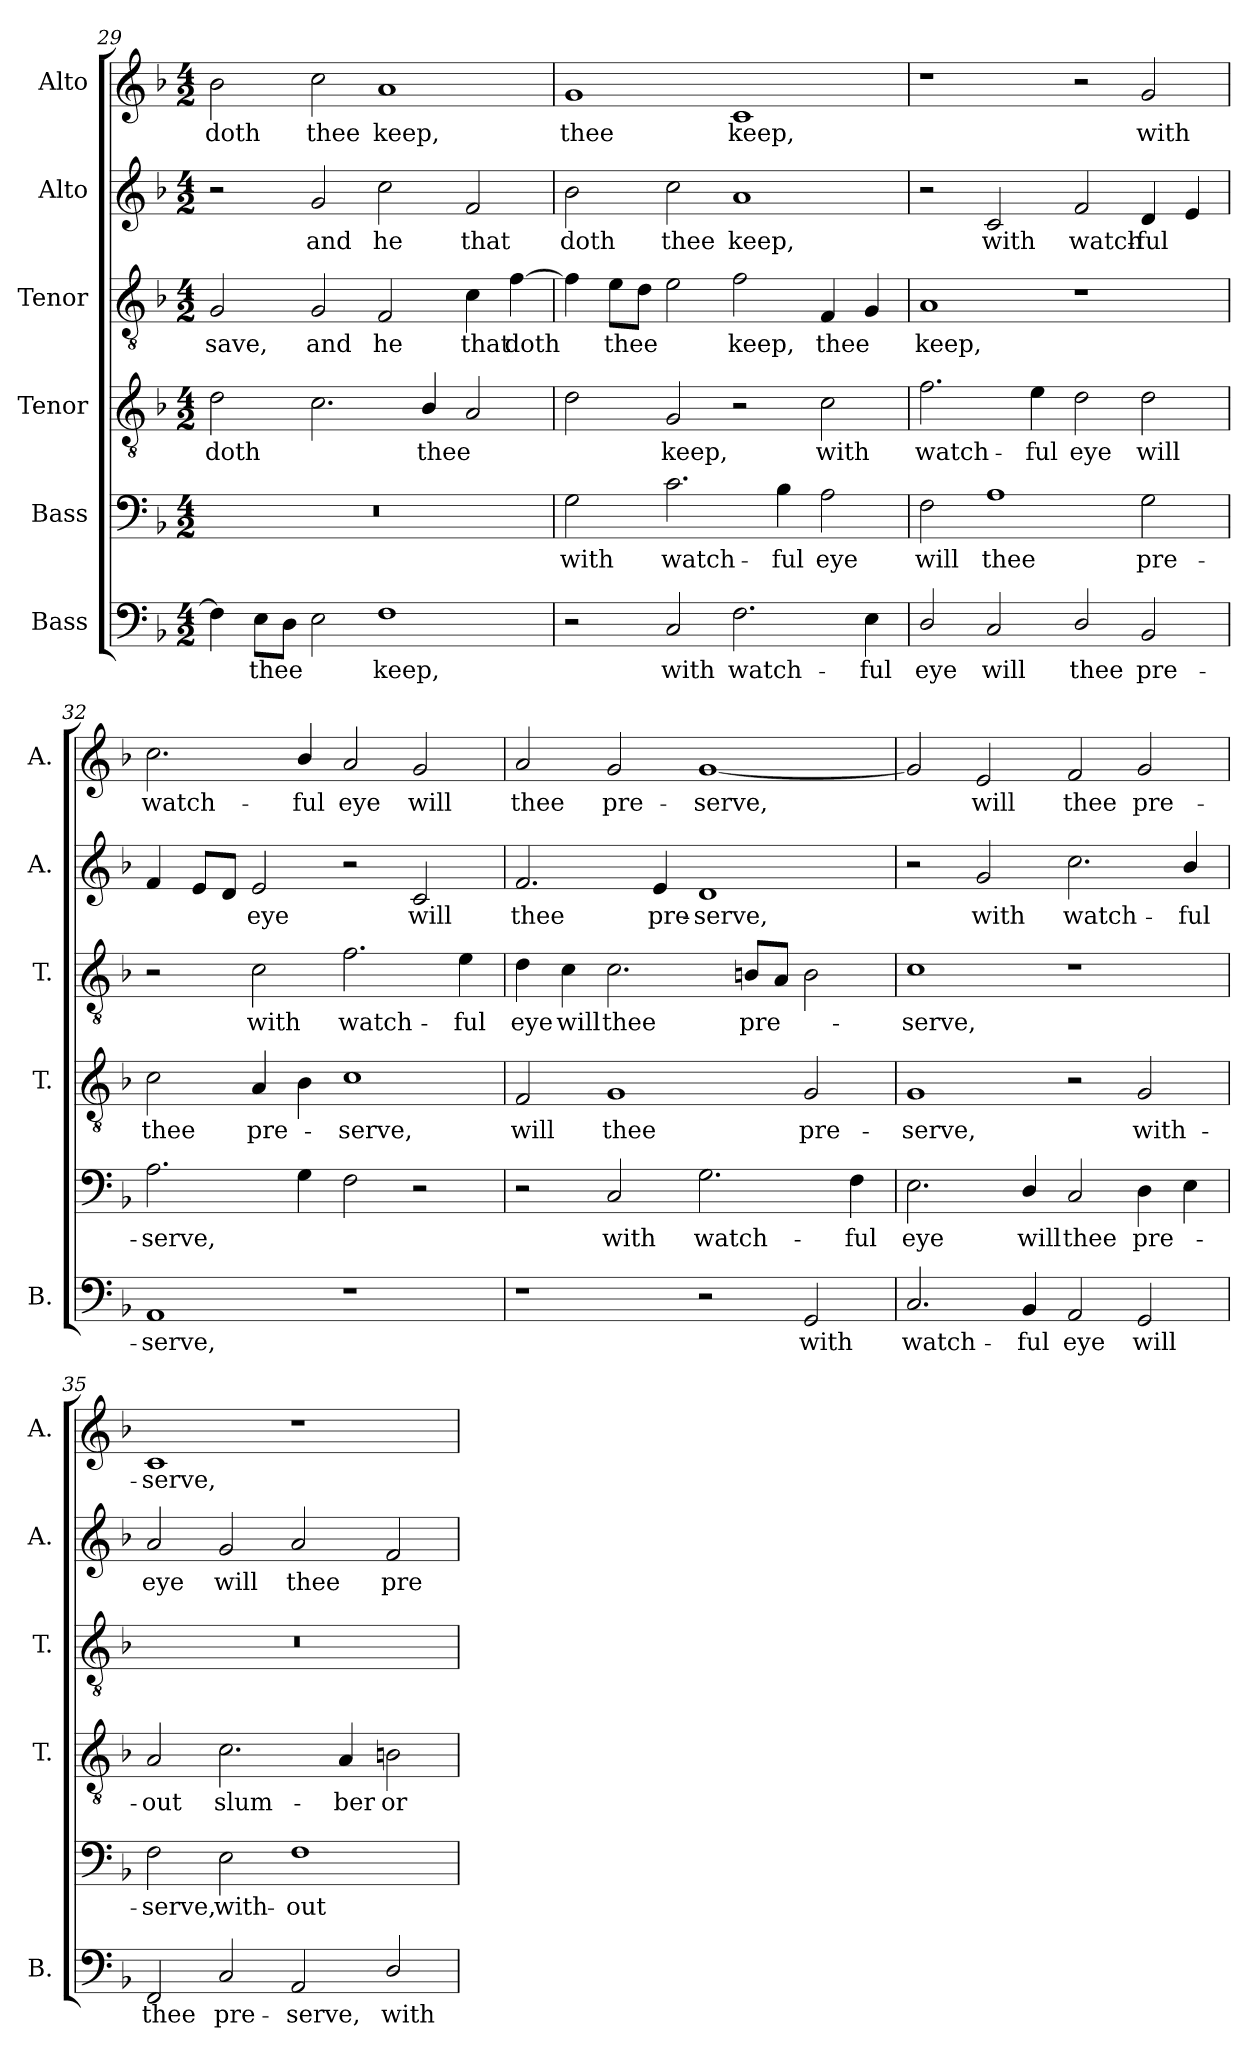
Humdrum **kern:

**kern	**text	**kern	**text	**kern	**text	**kern	**text	**kern	**text	**kern	**text
*part6	*part6	*part5	*part5	*part4	*part4	*part3	*part3	*part2	*part2	*part1	*part1
*staff6	*staff6	*staff5	*staff5	*staff4	*staff4	*staff3	*staff3	*staff2	*staff2	*staff1	*staff1
*I"Bass	*	*I"Bass	*	*I"Tenor	*	*I"Tenor	*	*I"Alto	*	*I"Alto	*
*I'B.	*	*	*	*I'T.	*	*I'T.	*	*I'A.	*	*I'A.	*
*clefF4	*	*clefF4	*	*clefGv2	*	*clefGv2	*	*clefG2	*	*clefG2	*
*	*	*	*	*ITrd7c12	*	*ITrd7c12	*	*	*	*	*
*k[b-]	*	*k[b-]	*	*k[b-]	*	*k[b-]	*	*k[b-]	*	*k[b-]	*
*F:	*	*F:	*	*F:	*	*F:	*	*F:	*	*F:	*
*M4/2	*	*M4/2	*	*M4/2	*	*M4/2	*	*M4/2	*	*M4/2	*
=29	=29	=29	=29	=29	=29	=29	=29	=29	=29	=29	=29
!	!	!	!	!	!LO:LY:b	!	!LO:LY:b	!	!	!	!LO:LY:b
4F\]	.	0r	.	2D\	doth	2GG/	save,	2r	.	2b-\	doth
!	!LO:LY:b	!	!	!	!	!	!	!	!	!	!
8E\L	thee	.	.	.	.	.	.	.	.	.	.
8D\J	.	.	.	.	.	.	.	.	.	.	.
!	!	!	!	!	!	!	!LO:LY:b	!	!LO:LY:b	!	!LO:LY:b
2E\	.	.	.	2.C\	.	2GG/	and	2g/	and	2cc\	thee
!	!LO:LY:b	!	!	!	!	!	!LO:LY:b	!	!LO:LY:b	!	!LO:LY:b
1F	keep,	.	.	.	.	2FF/	he	2cc\	he	1a	keep,
!	!	!	!	!	!LO:LY:b	!	!	!	!	!	!
.	.	.	.	4BB-/	thee	.	.	.	.	.	.
!	!	!	!	!	!	!	!LO:LY:b	!	!LO:LY:b	!	!
.	.	.	.	2AA/	.	4C\	that	2f/	that	.	.
!	!	!	!	!	!	!	!LO:LY:b	!	!	!	!
.	.	.	.	.	.	[4F\	doth	.	.	.	.
!!LO:LB:g=z
=30	=30	=30	=30	=30	=30	=30	=30	=30	=30	=30	=30
!	!	!	!LO:LY:b	!	!	!	!	!	!LO:LY:b	!	!LO:LY:b
2r	.	2G\	with	2D\	.	4F\]	.	2b-\	doth	1g	thee
!	!	!	!	!	!	!	!LO:LY:b	!	!	!	!
.	.	.	.	.	.	8E\L	thee	.	.	.	.
.	.	.	.	.	.	8D\J	.	.	.	.	.
!	!LO:LY:b	!	!LO:LY:b	!	!LO:LY:b	!	!	!	!LO:LY:b	!	!
2C/	with	2.c\	watch-	2GG/	keep,	2E\	.	2cc\	thee	.	.
!	!LO:LY:b	!	!	!	!	!	!LO:LY:b	!	!LO:LY:b	!	!LO:LY:b
2.F\	watch-	.	.	2r	.	2F\	keep,	1a	keep,	1c	keep,
!	!	!	!LO:LY:b	!	!	!	!	!	!	!	!
.	.	4B-\	-ful	.	.	.	.	.	.	.	.
!	!	!	!LO:LY:b	!	!LO:LY:b	!	!LO:LY:b	!	!	!	!
.	.	2A\	eye	2C\	with	4FF/	thee	.	.	.	.
!	!LO:LY:b	!	!	!	!	!	!	!	!	!	!
4E\	-ful	.	.	.	.	4GG/	.	.	.	.	.
=31	=31	=31	=31	=31	=31	=31	=31	=31	=31	=31	=31
!	!LO:LY:b	!	!LO:LY:b	!	!LO:LY:b	!	!LO:LY:b	!	!	!	!
2D/	eye	2F\	will	2.F\	watch-	1AA	keep,	2r	.	1r	.
!	!LO:LY:b	!	!LO:LY:b	!	!	!	!	!	!LO:LY:b	!	!
2C/	will	1A	thee	.	.	.	.	2c/	with	.	.
!	!	!	!	!	!LO:LY:b	!	!	!	!	!	!
.	.	.	.	4E\	-ful	.	.	.	.	.	.
!	!LO:LY:b	!	!	!	!LO:LY:b	!	!	!	!LO:LY:b	!	!
2D/	thee	.	.	2D\	eye	1r	.	2f/	watch-	2r	.
!	!LO:LY:b	!	!LO:LY:b	!	!LO:LY:b	!	!	!	!LO:LY:b	!	!LO:LY:b
2BB-/	pre-	2G\	pre-	2D\	will	.	.	4d/	-ful	2g/	with
.	.	.	.	.	.	.	.	4e/	.	.	.
=32	=32	=32	=32	=32	=32	=32	=32	=32	=32	=32	=32
!	!LO:LY:b	!	!LO:LY:b	!	!LO:LY:b	!	!	!	!	!	!LO:LY:b
1AA	-serve,	2.A\	-serve,	2C\	thee	2r	.	4f/	.	2.cc\	watch-
.	.	.	.	.	.	.	.	8e/L	.	.	.
.	.	.	.	.	.	.	.	8d/J	.	.	.
!	!	!	!	!	!LO:LY:b	!	!LO:LY:b	!	!LO:LY:b	!	!
.	.	.	.	4AA/	pre-	2C\	with	2e/	eye	.	.
!	!	!	!	!	!	!	!	!	!	!	!LO:LY:b
.	.	4G\	.	4BB-\	.	.	.	.	.	4b-/	-ful
!	!	!	!	!	!LO:LY:b	!	!LO:LY:b	!	!	!	!LO:LY:b
1r	.	2F\	.	1C	-serve,	2.F\	watch-	2r	.	2a/	eye
!	!	!	!	!	!	!	!	!	!LO:LY:b	!	!LO:LY:b
.	.	2r	.	.	.	.	.	2c/	will	2g/	will
!	!	!	!	!	!	!	!LO:LY:b	!	!	!	!
.	.	.	.	.	.	4E\	-ful	.	.	.	.
=33	=33	=33	=33	=33	=33	=33	=33	=33	=33	=33	=33
!	!	!	!	!	!LO:LY:b	!	!LO:LY:b	!	!LO:LY:b	!	!LO:LY:b
1r	.	2r	.	2FF/	will	4D\	eye	2.f/	thee	2a/	thee
!	!	!	!	!	!	!	!LO:LY:b	!	!	!	!
.	.	.	.	.	.	4C\	will	.	.	.	.
!	!	!	!LO:LY:b	!	!LO:LY:b	!	!LO:LY:b	!	!	!	!LO:LY:b
.	.	2C/	with	1GG	thee	2.C\	thee	.	.	2g/	pre-
!	!	!	!	!	!	!	!	!	!LO:LY:b	!	!
.	.	.	.	.	.	.	.	4e/	pre-	.	.
!	!	!	!LO:LY:b	!	!	!	!	!	!LO:LY:b	!	!LO:LY:b
2r	.	2.G\	watch-	.	.	.	.	1d	-serve,	[1g	-serve,
!	!	!	!	!	!	!	!LO:LY:b	!	!	!	!
.	.	.	.	.	.	8BBn/L	pre-	.	.	.	.
.	.	.	.	.	.	8AA/J	.	.	.	.	.
!	!LO:LY:b	!	!	!	!LO:LY:b	!	!	!	!	!	!
2GG/	with	.	.	2GG/	pre-	2BB\	.	.	.	.	.
!	!	!	!LO:LY:b	!	!	!	!	!	!	!	!
.	.	4F\	-ful	.	.	.	.	.	.	.	.
!!LO:PB:g=z
=34	=34	=34	=34	=34	=34	=34	=34	=34	=34	=34	=34
!	!LO:LY:b	!	!LO:LY:b	!	!LO:LY:b	!	!LO:LY:b	!	!	!	!
2.C/	watch-	2.E\	eye	1GG	-serve,	1C	-serve,	2r	.	2g/]	.
!	!	!	!	!	!	!	!	!	!LO:LY:b	!	!LO:LY:b
.	.	.	.	.	.	.	.	2g/	with	2e/	will
!	!LO:LY:b	!	!LO:LY:b	!	!	!	!	!	!	!	!
4BB-/	-ful	4D/	will	.	.	.	.	.	.	.	.
!	!LO:LY:b	!	!LO:LY:b	!	!	!	!	!	!LO:LY:b	!	!LO:LY:b
2AA/	eye	2C/	thee	2r	.	1r	.	2.cc\	watch-	2f/	thee
!	!LO:LY:b	!	!LO:LY:b	!	!LO:LY:b	!	!	!	!	!	!LO:LY:b
2GG/	will	4D\	pre-	2GG/	with-	.	.	.	.	2g/	pre-
!	!	!	!	!	!	!	!	!	!LO:LY:b	!	!
.	.	4E\	.	.	.	.	.	4b-/	-ful	.	.
=35	=35	=35	=35	=35	=35	=35	=35	=35	=35	=35	=35
!	!LO:LY:b	!	!LO:LY:b	!	!LO:LY:b	!	!	!	!LO:LY:b	!	!LO:LY:b
2FF/	thee	2F\	-serve,	2AA/	-out	0r	.	2a/	eye	1c	-serve,
!	!LO:LY:b	!	!LO:LY:b	!	!LO:LY:b	!	!	!	!LO:LY:b	!	!
2C/	pre-	2E\	with-	2.C\	slum-	.	.	2g/	will	.	.
!	!LO:LY:b	!	!LO:LY:b	!	!	!	!	!	!LO:LY:b	!	!
2AA/	-serve,	1F	-out	.	.	.	.	2a/	thee	1r	.
!	!	!	!	!	!LO:LY:b	!	!	!	!	!	!
.	.	.	.	4AA/	-ber	.	.	.	.	.	.
!	!LO:LY:b	!	!	!	!LO:LY:b	!	!	!	!LO:LY:b	!	!
2D/	with-	.	.	2BBn\	or	.	.	2f/	pre-	.	.
=	=	=	=	=	=	=	=	=	=	=	=
*-	*-	*-	*-	*-	*-	*-	*-	*-	*-	*-	*-
